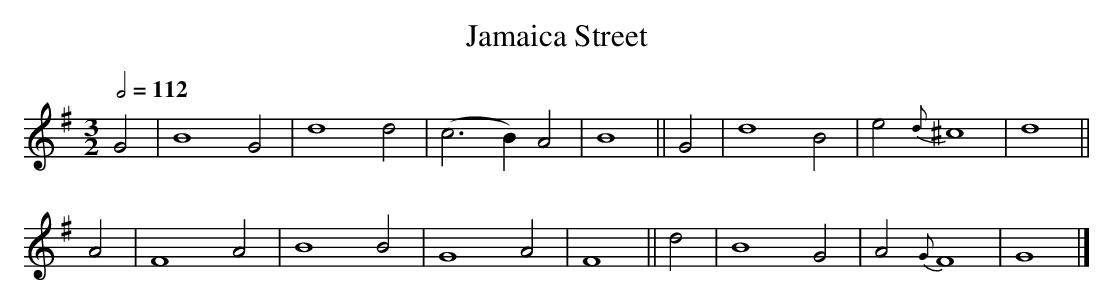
X:1
T:Jamaica Street
M:3/2
L:1/2
Q:1/2=112
K:G
G|B2G|d2d|(c>B)A|B2||G|d2B|e{d}^c2|d2||
A|F2A|B2B| G2  A|F2||d|B2G|A{G} F2|G2|]
